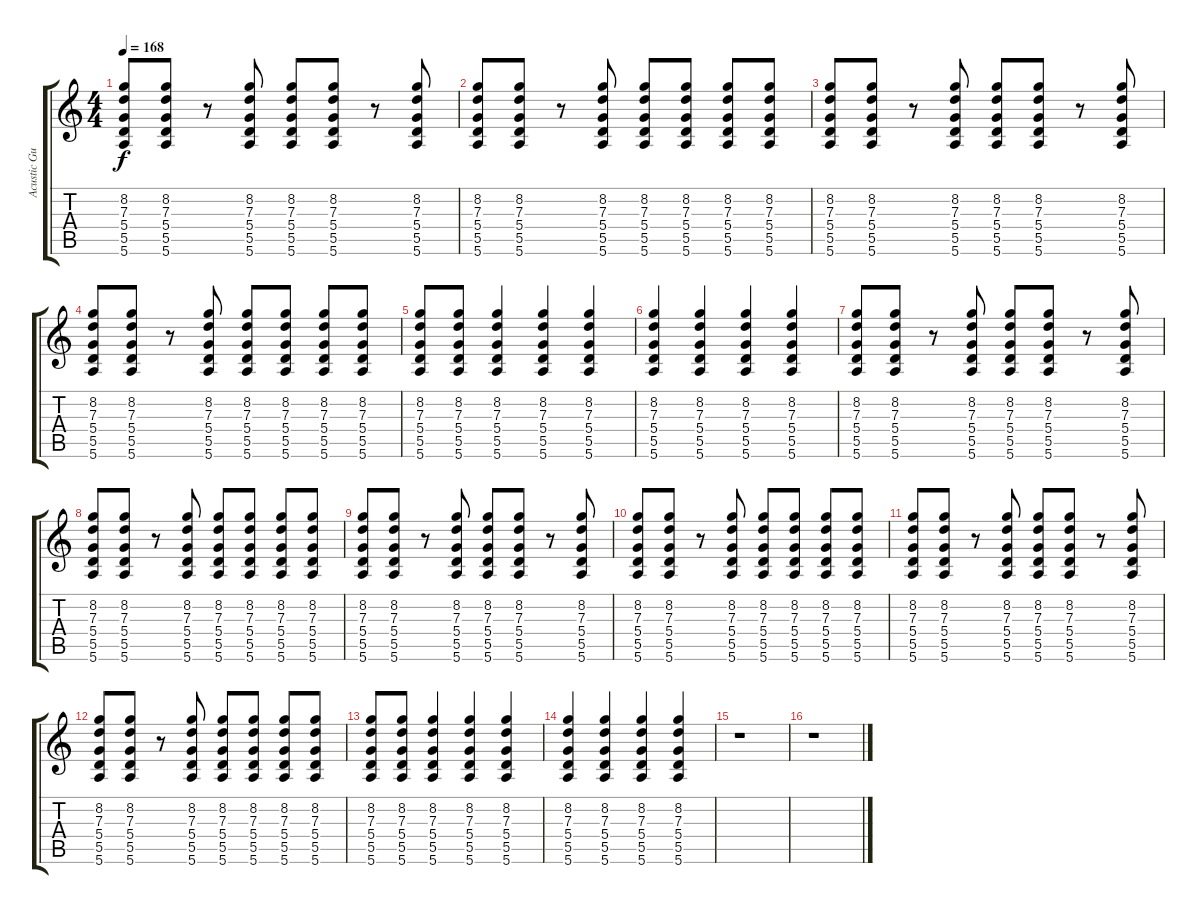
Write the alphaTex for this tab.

\track ("Acustic Guitar" "Acustic Gu") {instrument acousticguitarnylon}
\staff {score tabs}
\tuning (E4 B3 G3 D3 A2 E2) {hide}
\ts (4 4)
\tempo 168
\clef g2
\ks c
(8.2 7.3 5.4 5.5 5.6).8{dy f} (8.2 7.3 5.4 5.5 5.6).8 r.8 (8.2 7.3 5.4 5.5 5.6).8 (8.2 7.3 5.4 5.5 5.6).8 (8.2 7.3 5.4 5.5 5.6).8 r.8 (8.2 7.3 5.4 5.5 5.6).8 |
(8.2 7.3 5.4 5.5 5.6).8 (8.2 7.3 5.4 5.5 5.6).8 r.8 (8.2 7.3 5.4 5.5 5.6).8 (8.2 7.3 5.4 5.5 5.6).8 (8.2 7.3 5.4 5.5 5.6).8 (8.2 7.3 5.4 5.5 5.6).8 (8.2 7.3 5.4 5.5 5.6).8 |
(8.2 7.3 5.4 5.5 5.6).8 (8.2 7.3 5.4 5.5 5.6).8 r.8 (8.2 7.3 5.4 5.5 5.6).8 (8.2 7.3 5.4 5.5 5.6).8 (8.2 7.3 5.4 5.5 5.6).8 r.8 (8.2 7.3 5.4 5.5 5.6).8 |
(8.2 7.3 5.4 5.5 5.6).8 (8.2 7.3 5.4 5.5 5.6).8 r.8 (8.2 7.3 5.4 5.5 5.6).8 (8.2 7.3 5.4 5.5 5.6).8 (8.2 7.3 5.4 5.5 5.6).8 (8.2 7.3 5.4 5.5 5.6).8 (8.2 7.3 5.4 5.5 5.6).8 |
(8.2 7.3 5.4 5.5 5.6).8 (8.2 7.3 5.4 5.5 5.6).8 (8.2 7.3 5.4 5.5 5.6).4 (8.2 7.3 5.4 5.5 5.6).4 (8.2 7.3 5.4 5.5 5.6).4 |
(8.2 7.3 5.4 5.5 5.6).4 (8.2 7.3 5.4 5.5 5.6).4 (8.2 7.3 5.4 5.5 5.6).4 (8.2 7.3 5.4 5.5 5.6).4 |
(8.2 7.3 5.4 5.5 5.6).8 (8.2 7.3 5.4 5.5 5.6).8 r.8 (8.2 7.3 5.4 5.5 5.6).8 (8.2 7.3 5.4 5.5 5.6).8 (8.2 7.3 5.4 5.5 5.6).8 r.8 (8.2 7.3 5.4 5.5 5.6).8 |
(8.2 7.3 5.4 5.5 5.6).8 (8.2 7.3 5.4 5.5 5.6).8 r.8 (8.2 7.3 5.4 5.5 5.6).8 (8.2 7.3 5.4 5.5 5.6).8 (8.2 7.3 5.4 5.5 5.6).8 (8.2 7.3 5.4 5.5 5.6).8 (8.2 7.3 5.4 5.5 5.6).8 |
(8.2 7.3 5.4 5.5 5.6).8 (8.2 7.3 5.4 5.5 5.6).8 r.8 (8.2 7.3 5.4 5.5 5.6).8 (8.2 7.3 5.4 5.5 5.6).8 (8.2 7.3 5.4 5.5 5.6).8 r.8 (8.2 7.3 5.4 5.5 5.6).8 |
(8.2 7.3 5.4 5.5 5.6).8 (8.2 7.3 5.4 5.5 5.6).8 r.8 (8.2 7.3 5.4 5.5 5.6).8 (8.2 7.3 5.4 5.5 5.6).8 (8.2 7.3 5.4 5.5 5.6).8 (8.2 7.3 5.4 5.5 5.6).8 (8.2 7.3 5.4 5.5 5.6).8 |
(8.2 7.3 5.4 5.5 5.6).8 (8.2 7.3 5.4 5.5 5.6).8 r.8 (8.2 7.3 5.4 5.5 5.6).8 (8.2 7.3 5.4 5.5 5.6).8 (8.2 7.3 5.4 5.5 5.6).8 r.8 (8.2 7.3 5.4 5.5 5.6).8 |
(8.2 7.3 5.4 5.5 5.6).8 (8.2 7.3 5.4 5.5 5.6).8 r.8 (8.2 7.3 5.4 5.5 5.6).8 (8.2 7.3 5.4 5.5 5.6).8 (8.2 7.3 5.4 5.5 5.6).8 (8.2 7.3 5.4 5.5 5.6).8 (8.2 7.3 5.4 5.5 5.6).8 |
(8.2 7.3 5.4 5.5 5.6).8 (8.2 7.3 5.4 5.5 5.6).8 (8.2 7.3 5.4 5.5 5.6).4 (8.2 7.3 5.4 5.5 5.6).4 (8.2 7.3 5.4 5.5 5.6).4 |
(8.2 7.3 5.4 5.5 5.6).4 (8.2 7.3 5.4 5.5 5.6).4 (8.2 7.3 5.4 5.5 5.6).4 (8.2 7.3 5.4 5.5 5.6).4 |
r.1 |
r.1
